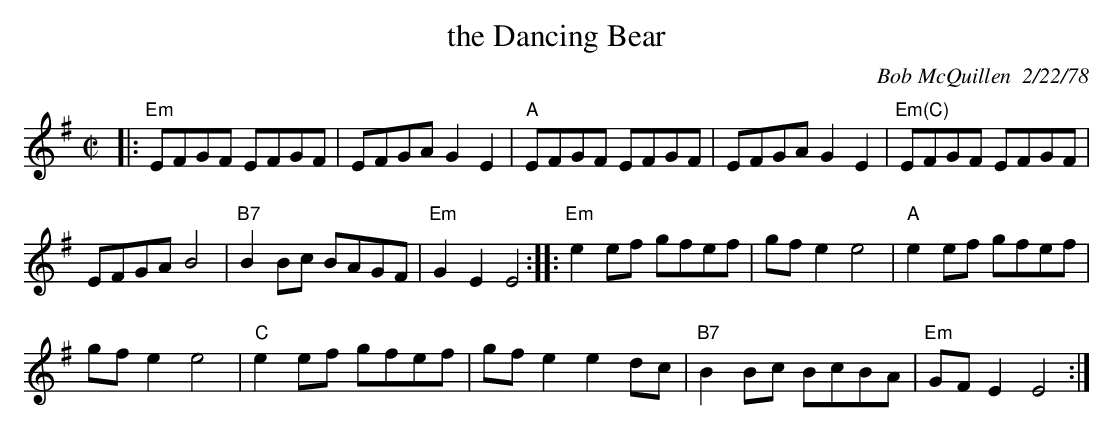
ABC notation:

X:1
T: the Dancing Bear
C: Bob McQuillen  2/22/78
M: C|
L: 1/8
K: Em
|:\
"Em"EFGF EFGF | EFGA G2E2 | "A"EFGF EFGF | EFGA G2E2 | "Em(C)"EFGF EFGF |
EFGA B4 | "B7"B2Bc BAGF | "Em"G2E2 E4 :: "Em"e2ef gfef | gfe2 e4 | "A"e2ef gfef |
gfe2 e4 | "C"e2ef gfef | gfe2 e2dc | "B7"B2Bc BcBA | "Em"GFE2 E4 :|
